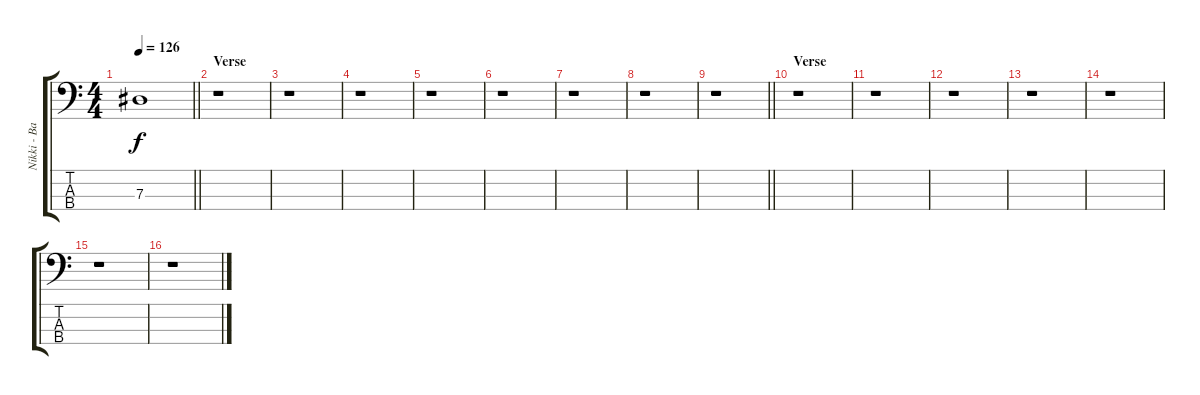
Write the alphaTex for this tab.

\track ("Nikki - Bass" "Nikki - Ba") {instrument electricbasspick}
\staff {score tabs}
\tuning (Gb2 Db2 Ab1 Eb1) {hide}
\ts (4 4)
\tempo 126
\clef f4
\barLineRight lightlight
\ks c
7.3{t}.1{dy f} |
\section ("" "Verse")
r.1 |
r.1 |
r.1 |
r.1 |
r.1 |
r.1 |
r.1 |
\barLineRight lightlight
r.1 |
\section ("" "Verse")
r.1 |
r.1 |
r.1 |
r.1 |
r.1 |
r.1 |
r.1
